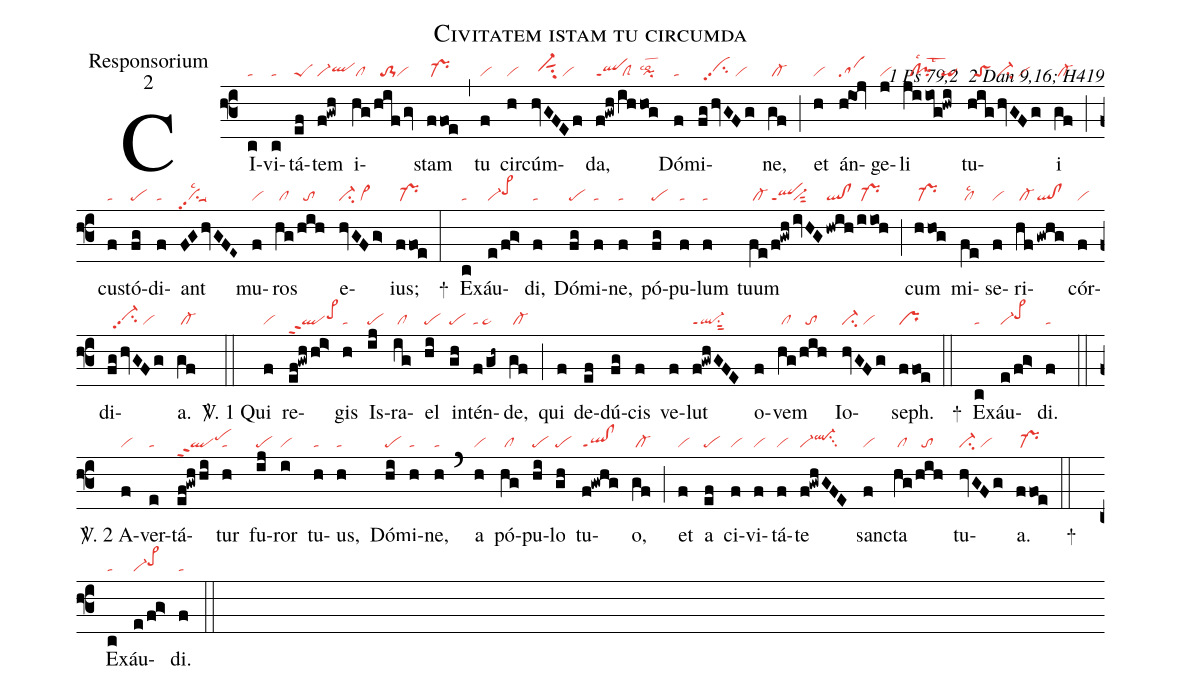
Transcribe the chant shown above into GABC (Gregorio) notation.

name:Civitatem istam tu circumda;
office-part:Responsorium;
mode:2;
commentary:ꝟ1 Ps 79,2 ꝟ2 Dan 9,16; H419;
nabc-lines:1;
%%
(f3)CI(c|ta)vi(c|ta)tá(ef|peS)tem(f!gwh|vi-qlhh) i(hg|/cl|/hifgv|//to-1vi)stam(ffoe|/pr-) (,) tu(f|vi) cir(h|vi)cúm(hvGFEf|//vi-hhsut1su2/vi)da,(f!gwh|qlppt1|/ih|/clS|hog|pilsco2) Dó(f|ta)mi(fghvGFg|//vihhpp2su2/vi)ne,(gf|/cl-) (;)
et(h|vi) án(h!ioj|sa)ge(j|vi)li(jiiog!hwi|//cl!pilsc1lst3``qi) tu(hig|//toS|hvGFg|vi-su2/vi)i(gf|/cl-) (;) cu(f|ta)stó(fg|pe)di(f|ta)ant(FGhvGFE~|vipp2su1suu1lsc2) mu(f|vi)ros(hg|/cl|/hih|//to) e(hvGFg>|vi-su2/vi>)ius;(ffoe|/pr-) (:)
+()
E(c|ta)xáu(e/fg>|vi-pe>hi)di,(f|ta) Dó(fg|pe)mi(f|ta)ne,(f|ta) pó(fg|pe)pu(f|ta)lum(f|ta) tuum(fe|/cl-|/f!gwh|qlppt1|ivHG|vi-sut2|hwih|ql!cl|/iioh|/pr-) (;) cum(hhog|/pr-) mi(fe|/cllsc2)se(f|vi)ri(hf|/cl-|!gwhg|ql!cl)cór(f|vi)di(fghvGFg|//vi-hhpp2su2/vi)a.(gf|/cl-) (::)

<sp>V/</sp>. 1
Qui(f|vi) re(ef!gwh/h!i>|qlppt2pe>hi)gis(h|ta) Is(ij|pe)ra(ig|/cl)el(hi|pe) in(gh|pe)tén(f/gh~|ta/pe~)de,(gf|/cl-) (;) qui(f) de(ef)dú(fg)cis(f) ve(f)lut(f!gwhGFE|ql-ppt1su1sut2) o(f)vem(hg|/cl|/hih|//to) Io(hvGFg|vi-su2/vi)seph.(ffoe|pr) (::)

+() E(c|ta)xáu(e/fg>|vi-pe>hi)di.(f|ta) (::)
<sp>V/</sp>. 2
A(f|vi)ver(e|ta)tá(ef!gwh/hi|qlppt2pehi)tur(h|ta) fu(ij|pe)ror(i|vi) tu(h|ta)us,(h|ta) Dó(hi|pe)mi(h|ta)ne,(h|ta) (`) a(h|vi) pó(hg|/cl)pu(hi|pe)lo(gh|pe) tu(f!gwhg|ql!clppt1)o,(gf|/cl-) (;)
et(f|vi) a(ef|pe) ci(f|vi)vi(f|vi)tá(f|vi)te(f!gwhGFE|vi-ql-hisu3) san(f|vi)cta(hg|/cl|/hih|//to) tu(hvGFg|vi-su2/vi)a.(ffoe|/pr-) (::)

+() E(c|ta)xáu(e/fg>|vi-pe>hi)di.(f|ta) (::)
